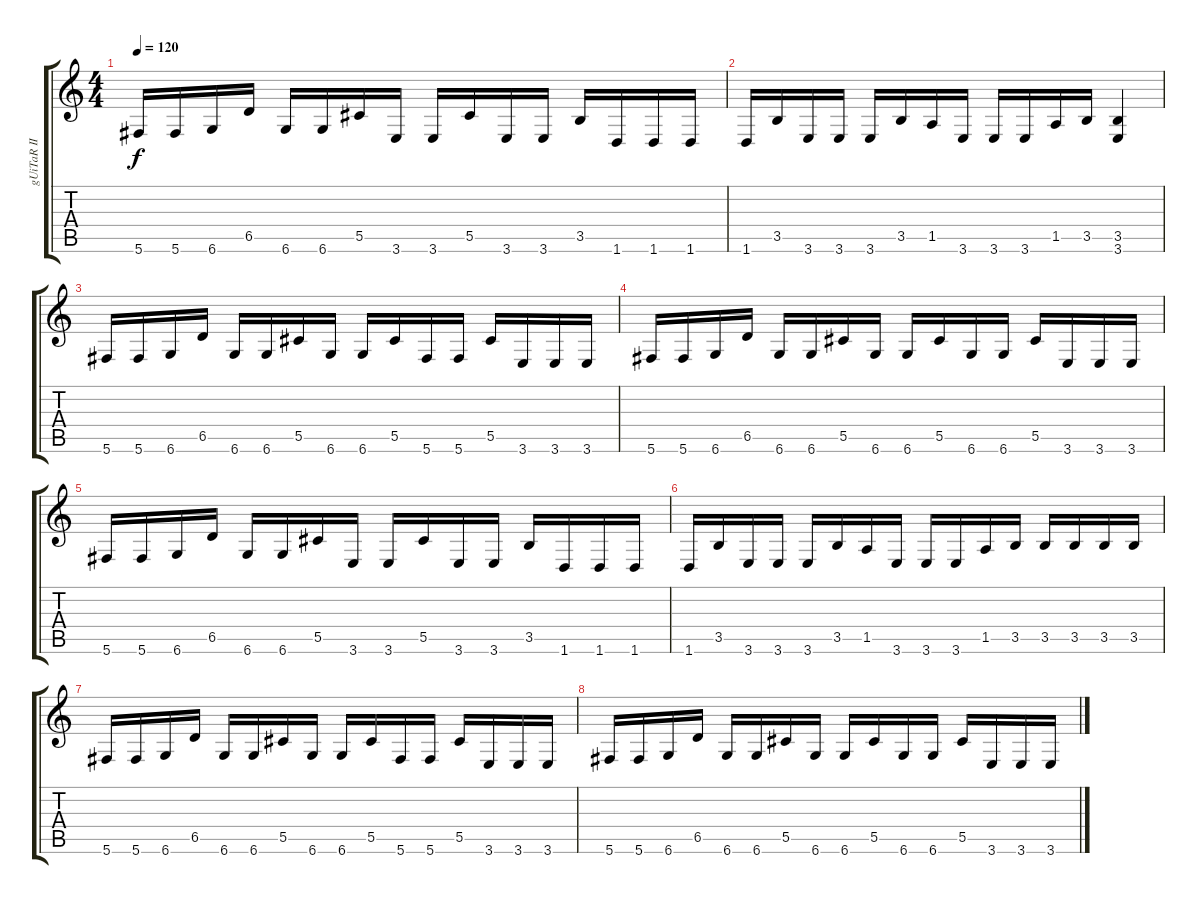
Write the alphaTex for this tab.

\track ("gUiTaR II" "gUiTaR II") {instrument distortionguitar}
\staff {score tabs}
\tuning (Eb4 Bb3 Gb3 Db3 Ab2 Db2) {hide}
\ts (4 4)
\tempo 120
\clef g2
\ks c
5.6.16{dy f} 5.6.16 6.6.16 6.5.16 6.6.16 6.6.16 5.5.16 3.6.16 3.6.16 5.5.16 3.6.16 3.6.16 3.5.16 1.6.16 1.6.16 1.6.16 |
1.6.16 3.5.16 3.6.16 3.6.16 3.6.16 3.5.16 1.5.16 3.6.16 3.6.16 3.6.16 1.5.16 3.5.16 (3.5 3.6).4 |
5.6.16 5.6.16 6.6.16 6.5.16 6.6.16 6.6.16 5.5.16 6.6.16 6.6.16 5.5.16 5.6.16 5.6.16 5.5.16 3.6.16 3.6.16 3.6.16 |
5.6.16 5.6.16 6.6.16 6.5.16 6.6.16 6.6.16 5.5.16 6.6.16 6.6.16 5.5.16 6.6.16 6.6.16 5.5.16 3.6.16 3.6.16 3.6.16 |
5.6.16 5.6.16 6.6.16 6.5.16 6.6.16 6.6.16 5.5.16 3.6.16 3.6.16 5.5.16 3.6.16 3.6.16 3.5.16 1.6.16 1.6.16 1.6.16 |
1.6.16 3.5.16 3.6.16 3.6.16 3.6.16 3.5.16 1.5.16 3.6.16 3.6.16 3.6.16 1.5.16 3.5.16 3.5.16 3.5.16 3.5.16 3.5.16 |
5.6.16 5.6.16 6.6.16 6.5.16 6.6.16 6.6.16 5.5.16 6.6.16 6.6.16 5.5.16 5.6.16 5.6.16 5.5.16 3.6.16 3.6.16 3.6.16 |
5.6.16 5.6.16 6.6.16 6.5.16 6.6.16 6.6.16 5.5.16 6.6.16 6.6.16 5.5.16 6.6.16 6.6.16 5.5.16 3.6.16 3.6.16 3.6.16
